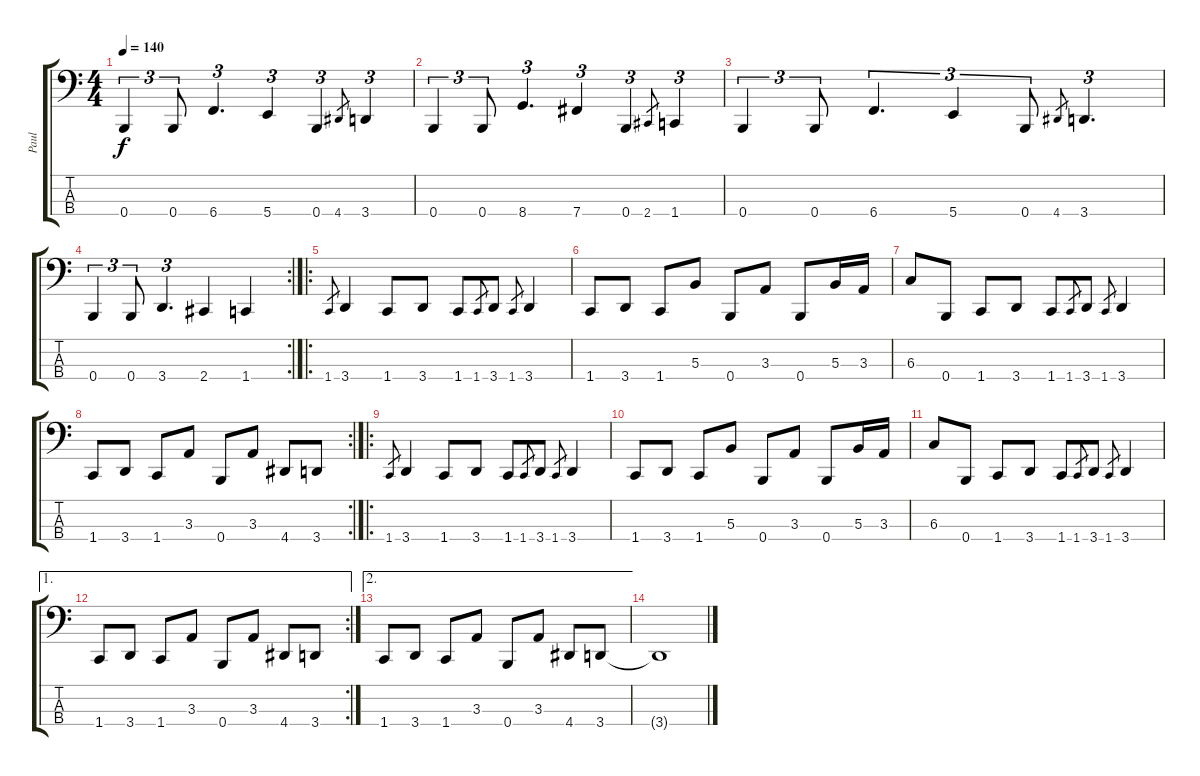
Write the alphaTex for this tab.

\track ("Paul" "Paul") {instrument electricbasspick}
\staff {score tabs}
\tuning (E2 B1 Gb1 B0) {hide}
\ts (4 4)
\tempo 140
\clef f4
\ks c
0.4.4{tu (3 2) dy f} 0.4.8{tu (3 2)} 6.4.4{d tu (3 2)} 5.4.4{tu (3 2)} 0.4.4{tu (3 2)} 4.4.8{gr} 3.4.4{tu (3 2)} |
0.4.4{tu (3 2)} 0.4.8{tu (3 2)} 8.4.4{d tu (3 2)} 7.4.4{tu (3 2)} 0.4.4{tu (3 2)} 2.4.8{gr} 1.4.4{tu (3 2)} |
0.4.4{tu (3 2)} 0.4.8{tu (3 2)} 6.4.4{d tu (3 2)} 5.4.4{tu (3 2)} 0.4.8{tu (3 2)} 4.4.8{gr} 3.4.4{d tu (3 2)} |
\rc 2
0.4.4{tu (3 2)} 0.4.8{tu (3 2)} 3.4.4{d tu (3 2)} 2.4.4 1.4.4 |
\ro
1.4.8{gr} 3.4.4 1.4.8 3.4.8 1.4.8 1.4.8{gr} 3.4.8 1.4.8{gr} 3.4.4 |
1.4.8 3.4.8 1.4.8 5.3.8 0.4.8 3.3.8 0.4.8 5.3.16 3.3.16 |
6.3.8 0.4.8 1.4.8 3.4.8 1.4.8 1.4.8{gr} 3.4.8 1.4.8{gr} 3.4.4 |
\rc 2
1.4.8 3.4.8 1.4.8 3.3.8 0.4.8 3.3.8 4.4.8 3.4.8 |
\ro
1.4.8{gr} 3.4.4 1.4.8 3.4.8 1.4.8 1.4.8{gr} 3.4.8 1.4.8{gr} 3.4.4 |
1.4.8 3.4.8 1.4.8 5.3.8 0.4.8 3.3.8 0.4.8 5.3.16 3.3.16 |
6.3.8 0.4.8 1.4.8 3.4.8 1.4.8 1.4.8{gr} 3.4.8 1.4.8{gr} 3.4.4 |
\ae 1
\rc 2
1.4.8 3.4.8 1.4.8 3.3.8 0.4.8 3.3.8 4.4.8 3.4.8 |
\ae 2
1.4.8 3.4.8 1.4.8 3.3.8 0.4.8 3.3.8 4.4.8 3.4.8 |
3.4{t}.1
